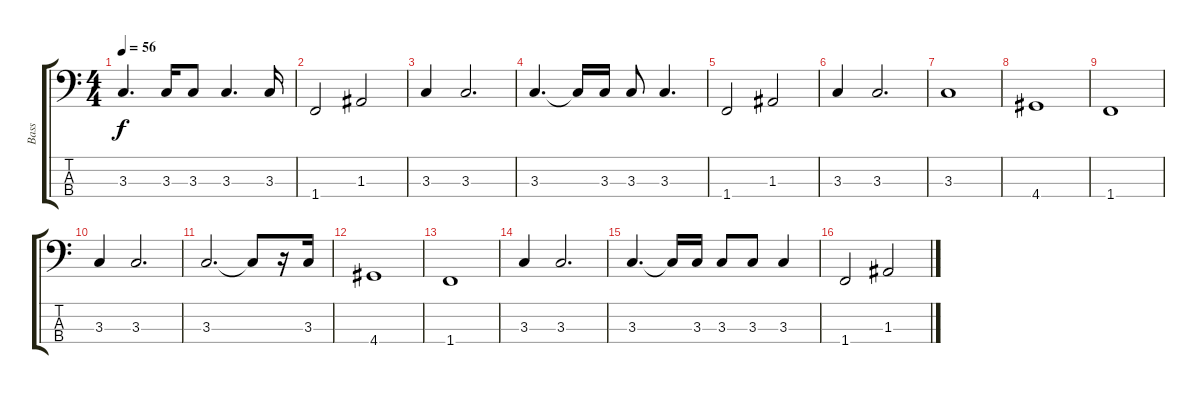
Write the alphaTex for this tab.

\track ("Bass" "Bass") {instrument electricbassfinger}
\staff {score tabs}
\tuning (G2 D2 A1 E1) {hide}
\ts (4 4)
\tempo 56
\clef f4
\ks c
3.3.4{d dy f} 3.3.16 3.3.8 3.3.4{d} 3.3.16 |
1.4.2 1.3.2 |
3.3.4 3.3.2{d} |
3.3.4{d} 3.3{t}.16 3.3.16 3.3.8 3.3.4{d} |
1.4.2 1.3.2 |
3.3.4 3.3.2{d} |
3.3.1 |
4.4.1 |
1.4.1 |
3.3.4 3.3.2{d} |
3.3.2{d} 3.3{t}.8 r.16 3.3.16 |
4.4.1 |
1.4.1 |
3.3.4 3.3.2{d} |
3.3.4{d} 3.3{t}.16 3.3.16 3.3.8 3.3.8 3.3.4 |
1.4.2 1.3.2
